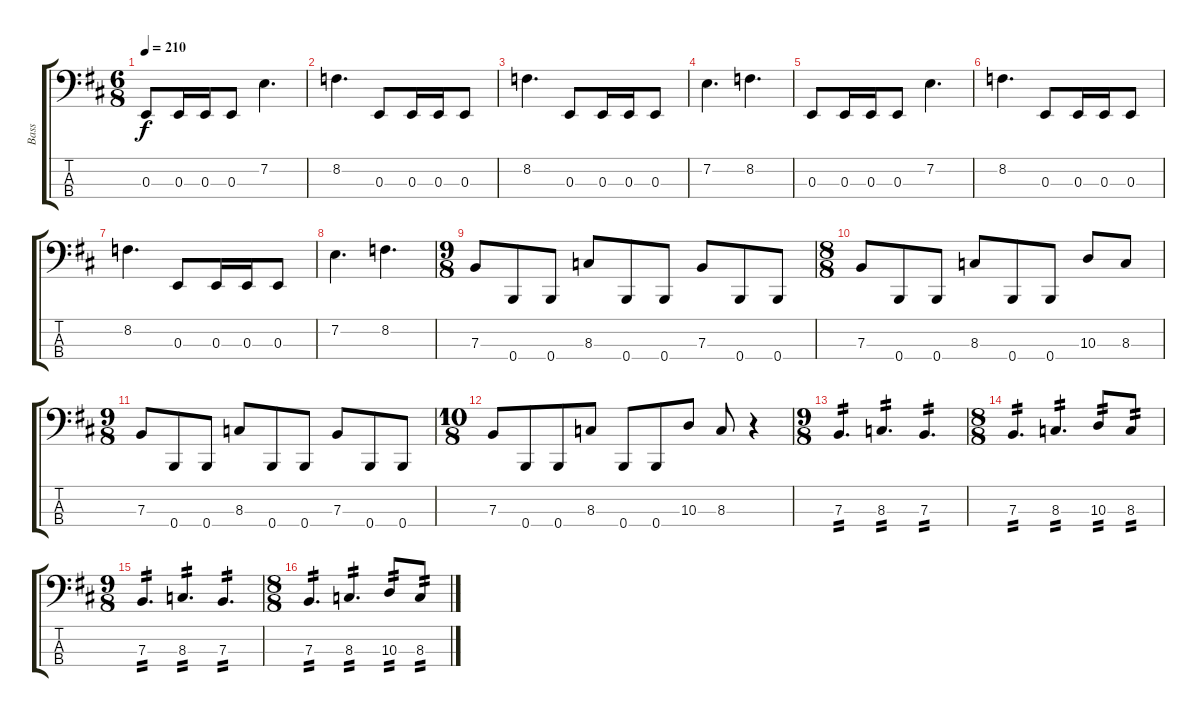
\track ("Bass" "Bass") {instrument electricbasspick}
\staff {score tabs}
\tuning (D2 A1 E1 B0) {hide}
\ts (6 8)
\tempo 210
\clef f4
\ks bminor
0.3.8{dy f} 0.3.16 0.3.16 0.3.8 7.2.4{d} |
8.2.4{d} 0.3.8 0.3.16 0.3.16 0.3.8 |
8.2.4{d} 0.3.8 0.3.16 0.3.16 0.3.8 |
7.2.4{d} 8.2.4{d} |
0.3.8 0.3.16 0.3.16 0.3.8 7.2.4{d} |
8.2.4{d} 0.3.8 0.3.16 0.3.16 0.3.8 |
8.2.4{d} 0.3.8 0.3.16 0.3.16 0.3.8 |
7.2.4{d} 8.2.4{d} |
\ts (9 8)
7.3.8 0.4.8 0.4.8 8.3.8 0.4.8 0.4.8 7.3.8 0.4.8 0.4.8 |
\ts (8 8)
7.3.8 0.4.8 0.4.8 8.3.8 0.4.8 0.4.8 10.3.8 8.3.8 |
\ts (9 8)
7.3.8 0.4.8 0.4.8 8.3.8 0.4.8 0.4.8 7.3.8 0.4.8 0.4.8 |
\ts (10 8)
7.3.8 0.4.8 0.4.8 8.3.8 0.4.8 0.4.8 10.3.8 8.3.8 r.4 |
\ts (9 8)
7.3.4{d tp 2} 8.3.4{d tp 2} 7.3.4{d tp 2} |
\ts (8 8)
7.3.4{d tp 2} 8.3.4{d tp 2} 10.3.8{tp 2} 8.3.8{tp 2} |
\ts (9 8)
7.3.4{d tp 2} 8.3.4{d tp 2} 7.3.4{d tp 2} |
\ts (8 8)
7.3.4{d tp 2} 8.3.4{d tp 2} 10.3.8{tp 2} 8.3.8{tp 2}
